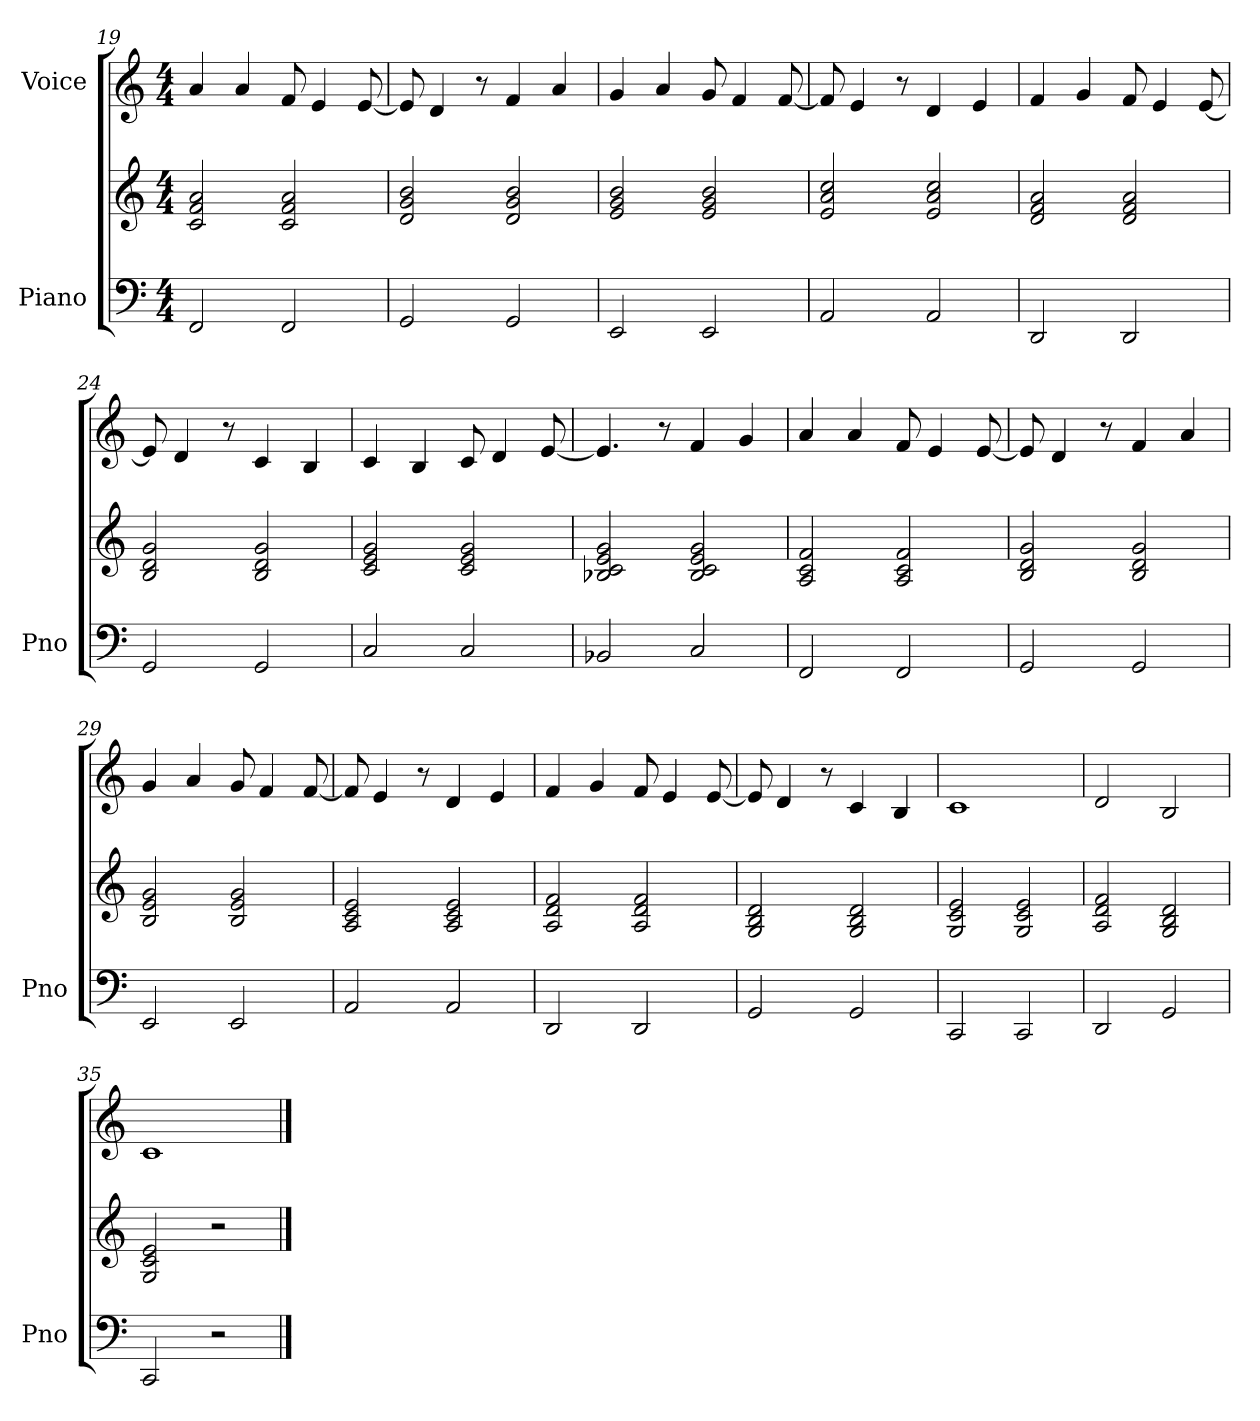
**kern	**kern	**kern
*part2	*part2	*part1
*staff3	*staff2	*staff1
*I"Piano	*	*I"Voice
*I'Pno	*	*
*clefF4	*clefG2	*clefG2
*k[]	*k[]	*k[]
*M4/4	*M4/4	*M4/4
=19	=19	=19
2FF/	2c/ 2f/ 2a/	4a/
.	.	4a/
2FF/	2c/ 2f/ 2a/	8f/
.	.	4e/
.	.	[8e/
!!LO:LB:g=z
=20	=20	=20
2GG/	2d/ 2g/ 2b/	8e/]
.	.	4d/
.	.	8r
2GG/	2d/ 2g/ 2b/	4f/
.	.	4a/
=21	=21	=21
2EE/	2e/ 2g/ 2b/	4g/
.	.	4a/
2EE/	2e/ 2g/ 2b/	8g/
.	.	4f/
.	.	[8f/
=22	=22	=22
2AA/	2e/ 2a/ 2cc/	8f/]
.	.	4e/
.	.	8r
2AA/	2e/ 2a/ 2cc/	4d/
.	.	4e/
=23	=23	=23
2DD/	2d/ 2f/ 2a/	4f/
.	.	4g/
2DD/	2d/ 2f/ 2a/	8f/
.	.	4e/
.	.	[8e/
=24	=24	=24
2GG/	2B/ 2d/ 2g/	8e/]
.	.	4d/
.	.	8r
2GG/	2B/ 2d/ 2g/	4c/
.	.	4B/
=25	=25	=25
2C/	2c/ 2e/ 2g/	4c/
.	.	4B/
2C/	2c/ 2e/ 2g/	8c/
.	.	4d/
.	.	[8e/
=26	=26	=26
2BB-X/	2B-X/ 2c/ 2e/ 2g/	4.e/]
.	.	8r
2C/	2B-/ 2c/ 2e/ 2g/	4f/
.	.	4g/
!!LO:PB:g=z
=27	=27	=27
2FF/	2A/ 2c/ 2f/	4a/
.	.	4a/
2FF/	2A/ 2c/ 2f/	8f/
.	.	4e/
.	.	[8e/
=28	=28	=28
2GG/	2B/ 2d/ 2g/	8e/]
.	.	4d/
.	.	8r
2GG/	2B/ 2d/ 2g/	4f/
.	.	4a/
=29	=29	=29
2EE/	2B/ 2e/ 2g/	4g/
.	.	4a/
2EE/	2B/ 2e/ 2g/	8g/
.	.	4f/
.	.	[8f/
=30	=30	=30
2AA/	2A/ 2c/ 2e/	8f/]
.	.	4e/
.	.	8r
2AA/	2A/ 2c/ 2e/	4d/
.	.	4e/
=31	=31	=31
2DD/	2A/ 2d/ 2f/	4f/
.	.	4g/
2DD/	2A/ 2d/ 2f/	8f/
.	.	4e/
.	.	[8e/
=32	=32	=32
2GG/	2G/ 2B/ 2d/	8e/]
.	.	4d/
.	.	8r
2GG/	2G/ 2B/ 2d/	4c/
.	.	4B/
=33	=33	=33
2CC/	2G/ 2c/ 2e/	1c
2CC/	2G/ 2c/ 2e/	.
=34	=34	=34
2DD/	2A/ 2d/ 2f/	2d/
2GG/	2G/ 2B/ 2d/	2B/
!!LO:LB:g=z
=35	=35	=35
2CC/	2G/ 2c/ 2e/	1c
2r	2r	.
==	==	==
*-	*-	*-
